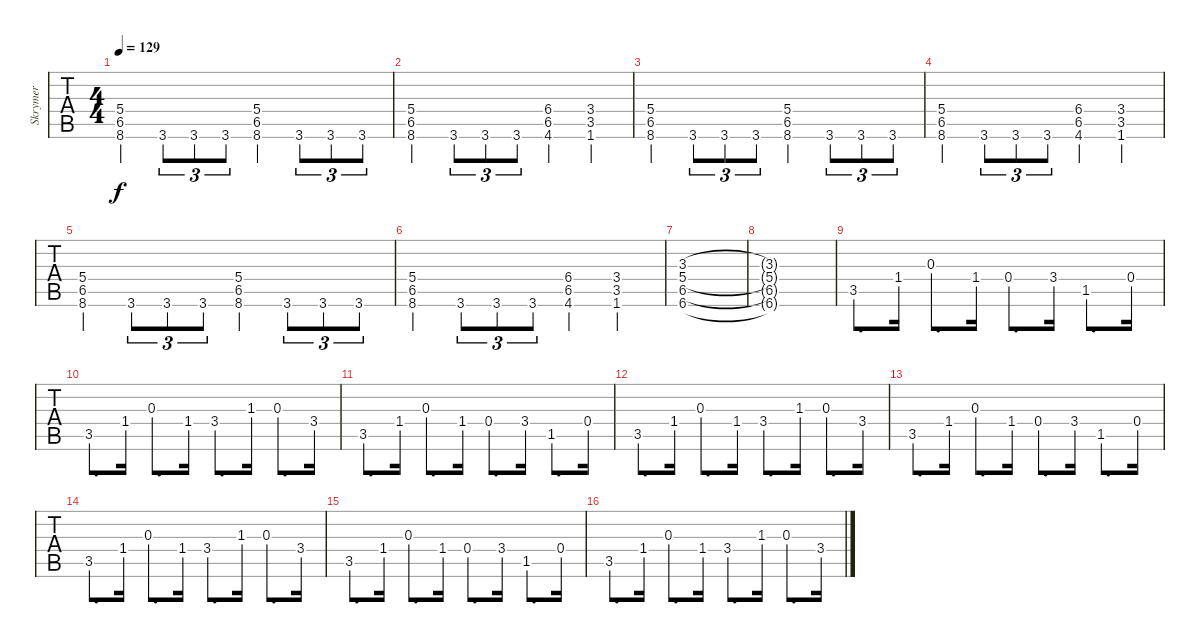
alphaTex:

\track ("Skrymer" "Skrymer") {instrument distortionguitar}
\staff {tabs}
\tuning (E4 B3 G3 D3 A2 E2) {hide}
\ts (4 4)
\tempo 129
\clef g2
\ks c
(5.4 6.5 8.6).4{dy f} 3.6.8{tu (3 2)} 3.6.8{tu (3 2)} 3.6.8{tu (3 2)} (5.4 6.5 8.6).4 3.6.8{tu (3 2)} 3.6.8{tu (3 2)} 3.6.8{tu (3 2)} |
(5.4 6.5 8.6).4 3.6.8{tu (3 2)} 3.6.8{tu (3 2)} 3.6.8{tu (3 2)} (6.4 6.5 4.6).4 (3.4 3.5 1.6).4 |
(5.4 6.5 8.6).4 3.6.8{tu (3 2)} 3.6.8{tu (3 2)} 3.6.8{tu (3 2)} (5.4 6.5 8.6).4 3.6.8{tu (3 2)} 3.6.8{tu (3 2)} 3.6.8{tu (3 2)} |
(5.4 6.5 8.6).4 3.6.8{tu (3 2)} 3.6.8{tu (3 2)} 3.6.8{tu (3 2)} (6.4 6.5 4.6).4 (3.4 3.5 1.6).4 |
(5.4 6.5 8.6).4 3.6.8{tu (3 2)} 3.6.8{tu (3 2)} 3.6.8{tu (3 2)} (5.4 6.5 8.6).4 3.6.8{tu (3 2)} 3.6.8{tu (3 2)} 3.6.8{tu (3 2)} |
(5.4 6.5 8.6).4 3.6.8{tu (3 2)} 3.6.8{tu (3 2)} 3.6.8{tu (3 2)} (6.4 6.5 4.6).4 (3.4 3.5 1.6).4 |
(3.3 5.4 6.5 6.6).1 |
(3.3{t} 5.4{t} 6.5{t} 6.6{t}).1 |
3.5.8{d volume 12} 1.4.16 0.3.8{d} 1.4.16 0.4.8{d} 3.4.16 1.5.8{d} 0.4.16 |
3.5.8{d} 1.4.16 0.3.8{d} 1.4.16 3.4.8{d} 1.3.16 0.3.8{d} 3.4.16 |
3.5.8{d} 1.4.16 0.3.8{d} 1.4.16 0.4.8{d} 3.4.16 1.5.8{d} 0.4.16 |
3.5.8{d} 1.4.16 0.3.8{d} 1.4.16 3.4.8{d} 1.3.16 0.3.8{d} 3.4.16 |
3.5.8{d} 1.4.16 0.3.8{d} 1.4.16 0.4.8{d} 3.4.16 1.5.8{d} 0.4.16 |
3.5.8{d} 1.4.16 0.3.8{d} 1.4.16 3.4.8{d} 1.3.16 0.3.8{d} 3.4.16 |
3.5.8{d} 1.4.16 0.3.8{d} 1.4.16 0.4.8{d} 3.4.16 1.5.8{d} 0.4.16 |
3.5.8{d} 1.4.16 0.3.8{d} 1.4.16 3.4.8{d} 1.3.16 0.3.8{d} 3.4.16
